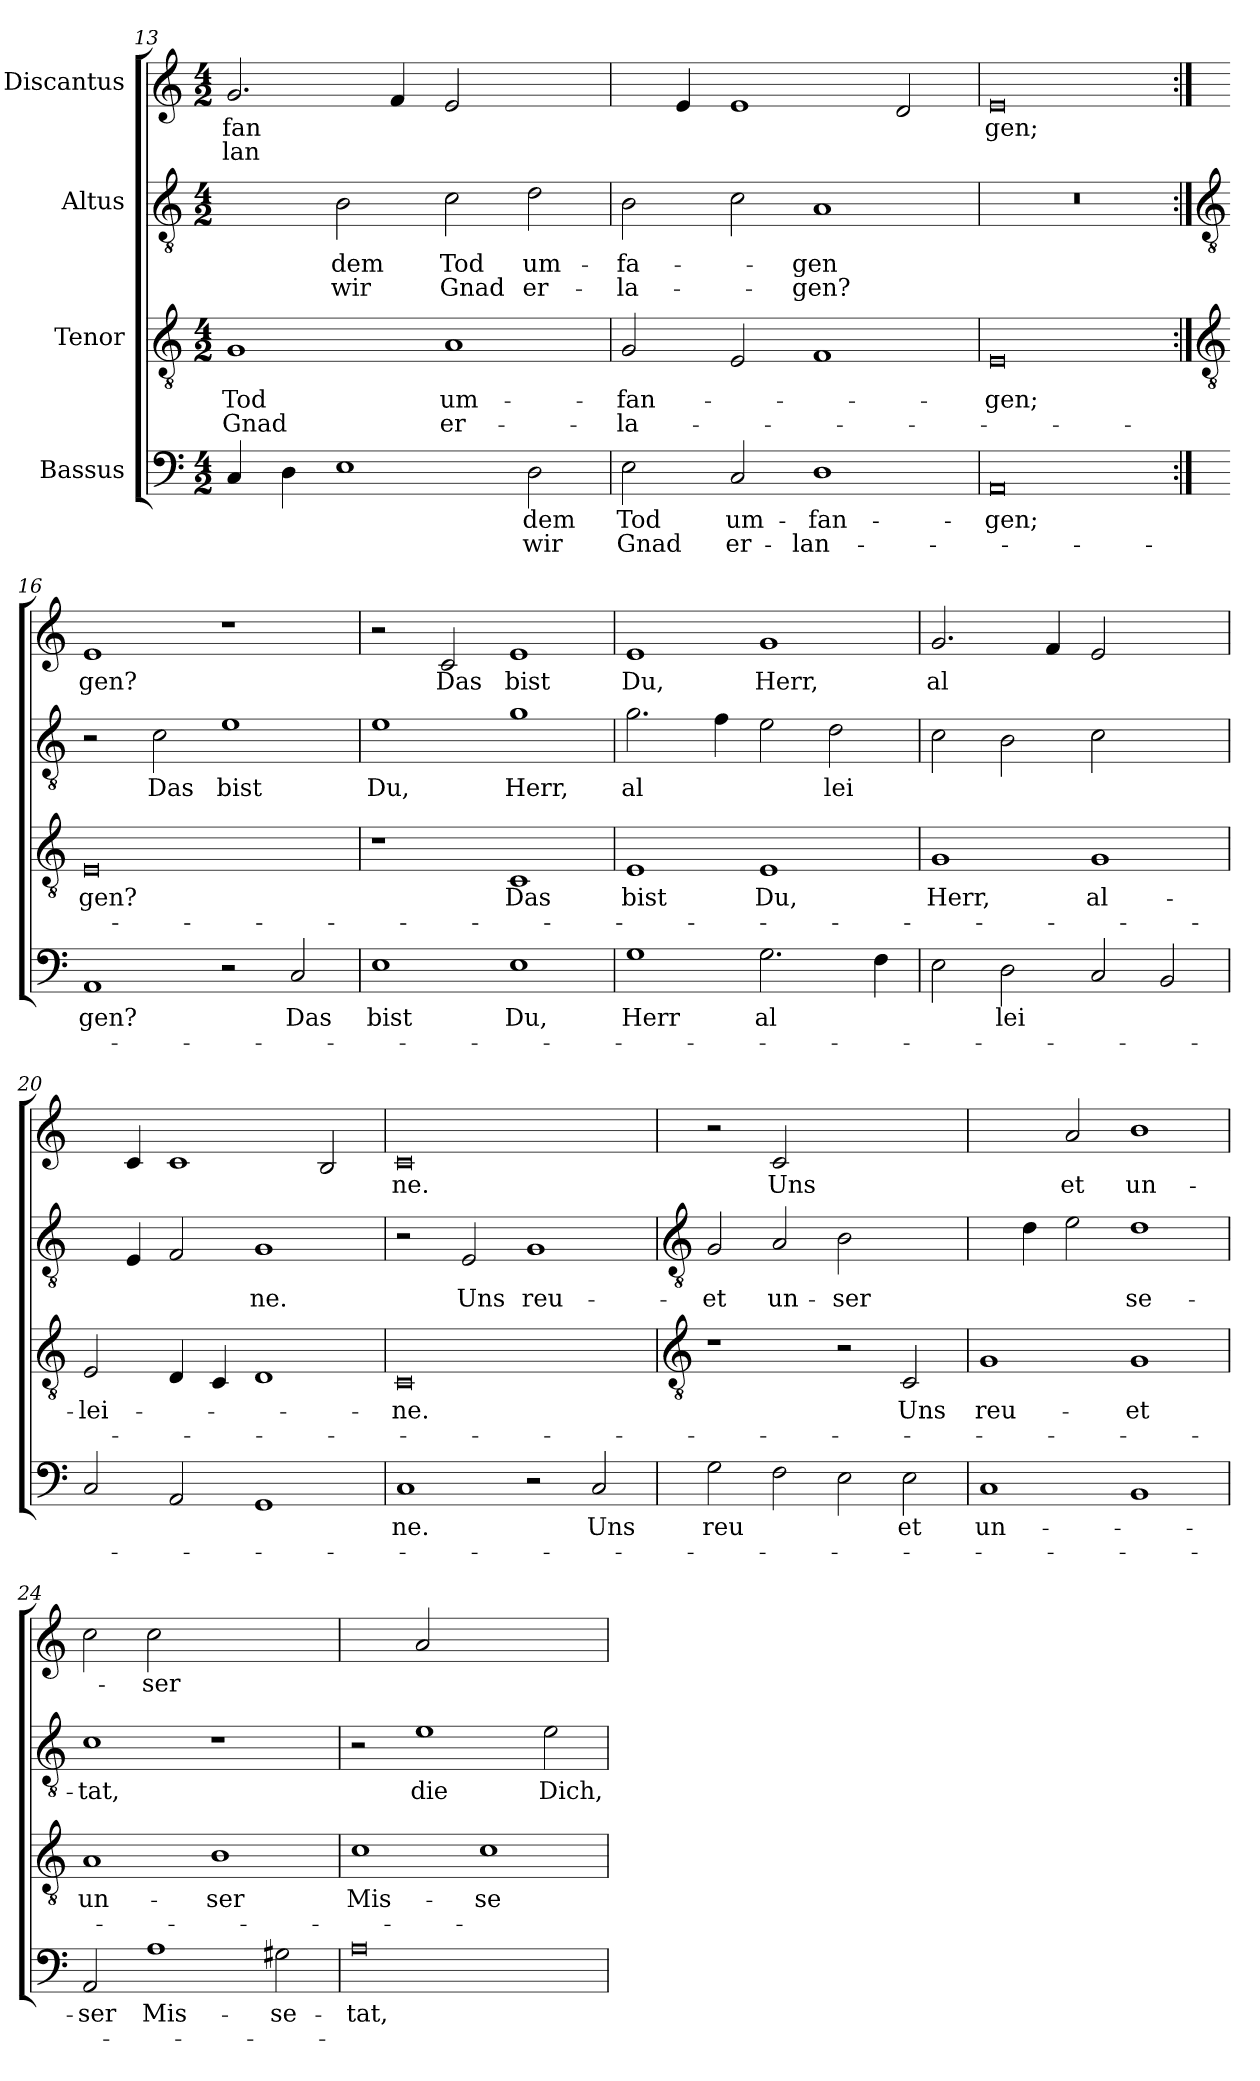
**kern	**text	**text	**kern	**text	**text	**kern	**text	**text	**kern	**text	**text
*part4	*part4	*part4	*part3	*part3	*part3	*part2	*part2	*part2	*part1	*part1	*part1
*staff4	*staff4	*staff4	*staff3	*staff3	*staff3	*staff2	*staff2	*staff2	*staff1	*staff1	*staff1
*I"Bassus	*	*	*I"Tenor	*	*	*I"Altus	*	*	*I"Discantus	*	*
*clefF4	*	*	*clefGv2	*	*	*clefGv2	*	*	*clefG2	*	*
*k[]	*	*	*k[]	*	*	*k[]	*	*	*k[]	*	*
*C:	*	*	*C:	*	*	*C:	*	*	*C:	*	*
*M4/2	*	*	*M4/2	*	*	*M4/2	*	*	*M4/2	*	*
=13	=13	=13	=13	=13	=13	=13	=13	=13	=13	=13	=13
!	!	!	!	!LO:LY:b	!LO:LY:b	!	!	!	!	!LO:LY:b	!LO:LY:b
4C	.	.	1G	Tod	Gnad	2cyy]	.	.	2.g	-fan	lan
4D	.	.	.	.	.	.	.	.	.	.	.
!	!	!	!	!	!	!	!LO:LY:b	!LO:LY:b	!	!	!
1E	.	.	.	.	.	2B	dem	wir	.	.	.
.	.	.	.	.	.	.	.	.	4f	.	.
!	!	!	!	!LO:LY:b	!LO:LY:b	!	!LO:LY:b	!LO:LY:b	!	!	!
.	.	.	1A	um-	-er-	2c	Tod	Gnad	2e	.	.
!	!LO:LY:b	!LO:LY:b	!	!	!	!	!LO:LY:b	!LO:LY:b	!	!	!
2D	dem	wir	.	.	.	2d	um-	-er-	[2fyy	.	.
=14	=14	=14	=14	=14	=14	=14	=14	=14	=14	=14	=14
!	!LO:LY:b	!LO:LY:b	!	!LO:LY:b	!LO:LY:b	!	!LO:LY:b	!LO:LY:b	!	!	!
2E	Tod	Gnad	2G	-fan-	-la-	2B	-fa-	-la-	4fyy]	.	.
.	.	.	.	.	.	.	.	.	4e	.	.
!	!LO:LY:b	!LO:LY:b	!	!	!	!	!	!	!	!	!
2C	um-	-er-	2E	.	.	2c	.	.	1e	.	.
!	!LO:LY:b	!LO:LY:b	!	!	!	!	!LO:LY:b	!LO:LY:b	!	!	!
1D	-fan-	-lan-	1F	.	.	1A	-gen	gen?	.	.	.
.	.	.	.	.	.	.	.	.	2d	.	.
=15	=15	=15	=15	=15	=15	=15	=15	=15	=15	=15	=15
!	!LO:LY:b	!	!	!LO:LY:b	!	!	!	!	!	!LO:LY:b	!
0AA	-gen;	.	0E	-gen;	.	0r	.	.	0e	gen;	.
!!LO:LB:g=z
=16:|!	=16:|!	=16:|!	=16:|!	=16:|!	=16:|!	=16:|!	=16:|!	=16:|!	=16:|!	=16:|!	=16:|!
*	*	*	*clefGv2	*	*	*clefGv2	*	*	*	*	*
!	!LO:LY:b	!	!	!LO:LY:b	!	!	!	!	!	!LO:LY:b	!
1AA	gen?	.	0E	gen?	.	2r	.	.	1e	gen?	.
!	!	!	!	!	!	!	!LO:LY:b	!	!	!	!
.	.	.	.	.	.	2c	Das	.	.	.	.
!	!	!	!	!	!	!	!LO:LY:b	!	!	!	!
2r	.	.	.	.	.	1e	bist	.	1r	.	.
!	!LO:LY:b	!	!	!	!	!	!	!	!	!	!
2C	Das	.	.	.	.	.	.	.	.	.	.
=17	=17	=17	=17	=17	=17	=17	=17	=17	=17	=17	=17
!	!LO:LY:b	!	!	!	!	!	!LO:LY:b	!	!	!	!
1E	bist	.	1r	.	.	1e	Du,	.	2r	.	.
!	!	!	!	!	!	!	!	!	!	!LO:LY:b	!
.	.	.	.	.	.	.	.	.	2c	Das	.
!	!LO:LY:b	!	!	!LO:LY:b	!	!	!LO:LY:b	!	!	!LO:LY:b	!
1E	Du,	.	1C	Das	.	1g	Herr,	.	1e	bist	.
=18	=18	=18	=18	=18	=18	=18	=18	=18	=18	=18	=18
!	!LO:LY:b	!	!	!LO:LY:b	!	!	!LO:LY:b	!	!	!LO:LY:b	!
1G	Herr	.	1E	bist	.	2.g	al	.	1e	Du,	.
.	.	.	.	.	.	4f	.	.	.	.	.
!	!LO:LY:b	!	!	!LO:LY:b	!	!	!	!	!	!LO:LY:b	!
2.G	al	.	1E	Du,	.	2e	.	.	1g	Herr,	.
!	!	!	!	!	!	!	!LO:LY:b	!	!	!	!
.	.	.	.	.	.	2d	lei	.	.	.	.
4F	.	.	.	.	.	.	.	.	.	.	.
=19	=19	=19	=19	=19	=19	=19	=19	=19	=19	=19	=19
!	!	!	!	!LO:LY:b	!	!	!	!	!	!LO:LY:b	!
2E	.	.	1G	Herr,	.	2c	.	.	2.g	al	.
!	!LO:LY:b	!	!	!	!	!	!	!	!	!	!
2D	lei	.	.	.	.	2B	.	.	.	.	.
.	.	.	.	.	.	.	.	.	4f	.	.
!	!	!	!	!LO:LY:b	!	!	!	!	!	!	!
2C	.	.	1G	al-	.	2c	.	.	2e	.	.
!	!	!	!	!	!	!	!	!	!	!LO:LY:b	!
2BB	.	.	.	.	.	[2Gyy	.	.	[2dyy	lei	.
=20	=20	=20	=20	=20	=20	=20	=20	=20	=20	=20	=20
!	!	!	!	!LO:LY:b	!	!	!	!	!	!	!
2C	.	.	2E	-lei-	.	4Gyy]	.	.	4dyy]	.	.
.	.	.	.	.	.	4E	.	.	4c	.	.
2AA	.	.	4D	.	.	2F	.	.	1c	.	.
.	.	.	4C	.	.	.	.	.	.	.	.
!	!	!	!	!	!	!	!LO:LY:b	!	!	!	!
1GG	.	.	1D	.	.	1G	ne.	.	.	.	.
.	.	.	.	.	.	.	.	.	2B	.	.
=21	=21	=21	=21	=21	=21	=21	=21	=21	=21	=21	=21
!	!LO:LY:b	!	!	!LO:LY:b	!	!	!	!	!	!LO:LY:b	!
1C	ne.	.	0C	-ne.	.	2r	.	.	0c	ne.	.
!	!	!	!	!	!	!	!LO:LY:b	!	!	!	!
.	.	.	.	.	.	2E	Uns	.	.	.	.
!	!	!	!	!	!	!	!LO:LY:b	!	!	!	!
2r	.	.	.	.	.	1G	reu-	.	.	.	.
!	!LO:LY:b	!	!	!	!	!	!	!	!	!	!
2C	Uns	.	.	.	.	.	.	.	.	.	.
!!LO:LB:g=z
=22	=22	=22	=22	=22	=22	=22	=22	=22	=22	=22	=22
*	*	*	*clefGv2	*	*	*clefGv2	*	*	*	*	*
!	!LO:LY:b	!	!	!	!	!	!LO:LY:b	!	!	!	!
2G	reu	.	1r	.	.	2G	-et	.	2r	.	.
!	!	!	!	!	!	!	!LO:LY:b	!	!	!LO:LY:b	!
2F	.	.	.	.	.	2A	un-	.	2c	Uns	.
!	!	!	!	!	!	!	!LO:LY:b	!	!	!LO:LY:b	!
2E	.	.	2r	.	.	2B	-ser	.	[1gyy	reu-	.
!	!LO:LY:b	!	!	!LO:LY:b	!	!	!LO:LY:b	!	!	!	!
2E	et	.	2C	Uns	.	[2cyy	Mis-	.	.	.	.
=23	=23	=23	=23	=23	=23	=23	=23	=23	=23	=23	=23
!	!LO:LY:b	!	!	!LO:LY:b	!	!	!	!	!	!	!
1C	un-	.	1G	reu-	.	4cyy]	.	.	2gyy]	.	.
.	.	.	.	.	.	4d	.	.	.	.	.
!	!	!	!	!	!	!	!	!	!	!LO:LY:b	!
.	.	.	.	.	.	2e	.	.	2a	-et	.
!	!	!	!	!LO:LY:b	!	!	!LO:LY:b	!	!	!LO:LY:b	!
1BB	.	.	1G	-et	.	1d	-se-	.	1b	un-	.
=24	=24	=24	=24	=24	=24	=24	=24	=24	=24	=24	=24
!	!LO:LY:b	!	!	!LO:LY:b	!	!	!LO:LY:b	!	!	!	!
2AA	-ser	.	1A	un-	.	1c	-tat,	.	2cc	.	.
!	!LO:LY:b	!	!	!	!	!	!	!	!	!LO:LY:b	!
1A	Mis-	.	.	.	.	.	.	.	2cc	-ser	.
!	!	!	!	!LO:LY:b	!	!	!	!	!	!LO:LY:b	!
.	.	.	1B	-ser	.	1r	.	.	[1byy	Mis-	.
!	!LO:LY:b	!	!	!	!	!	!	!	!	!	!
2G#	-se-	.	.	.	.	.	.	.	.	.	.
=25	=25	=25	=25	=25	=25	=25	=25	=25	=25	=25	=25
!	!LO:LY:b	!	!	!LO:LY:b	!	!	!	!	!	!	!
0A	-tat,	.	1c	Mis-	.	2r	.	.	2byy]	.	.
!	!	!	!	!	!	!	!LO:LY:b	!	!	!	!
.	.	.	.	.	.	1e	die	.	2a	.	.
!	!	!	!	!LO:LY:b	!	!	!	!	!	!	!
.	.	.	1c	-se-	.	.	.	.	[1ayy	.	.
!	!	!	!	!	!	!	!LO:LY:b	!	!	!	!
.	.	.	.	.	.	2e	Dich,	.	.	.	.
=	=	=	=	=	=	=	=	=	=	=	=
*-	*-	*-	*-	*-	*-	*-	*-	*-	*-	*-	*-
